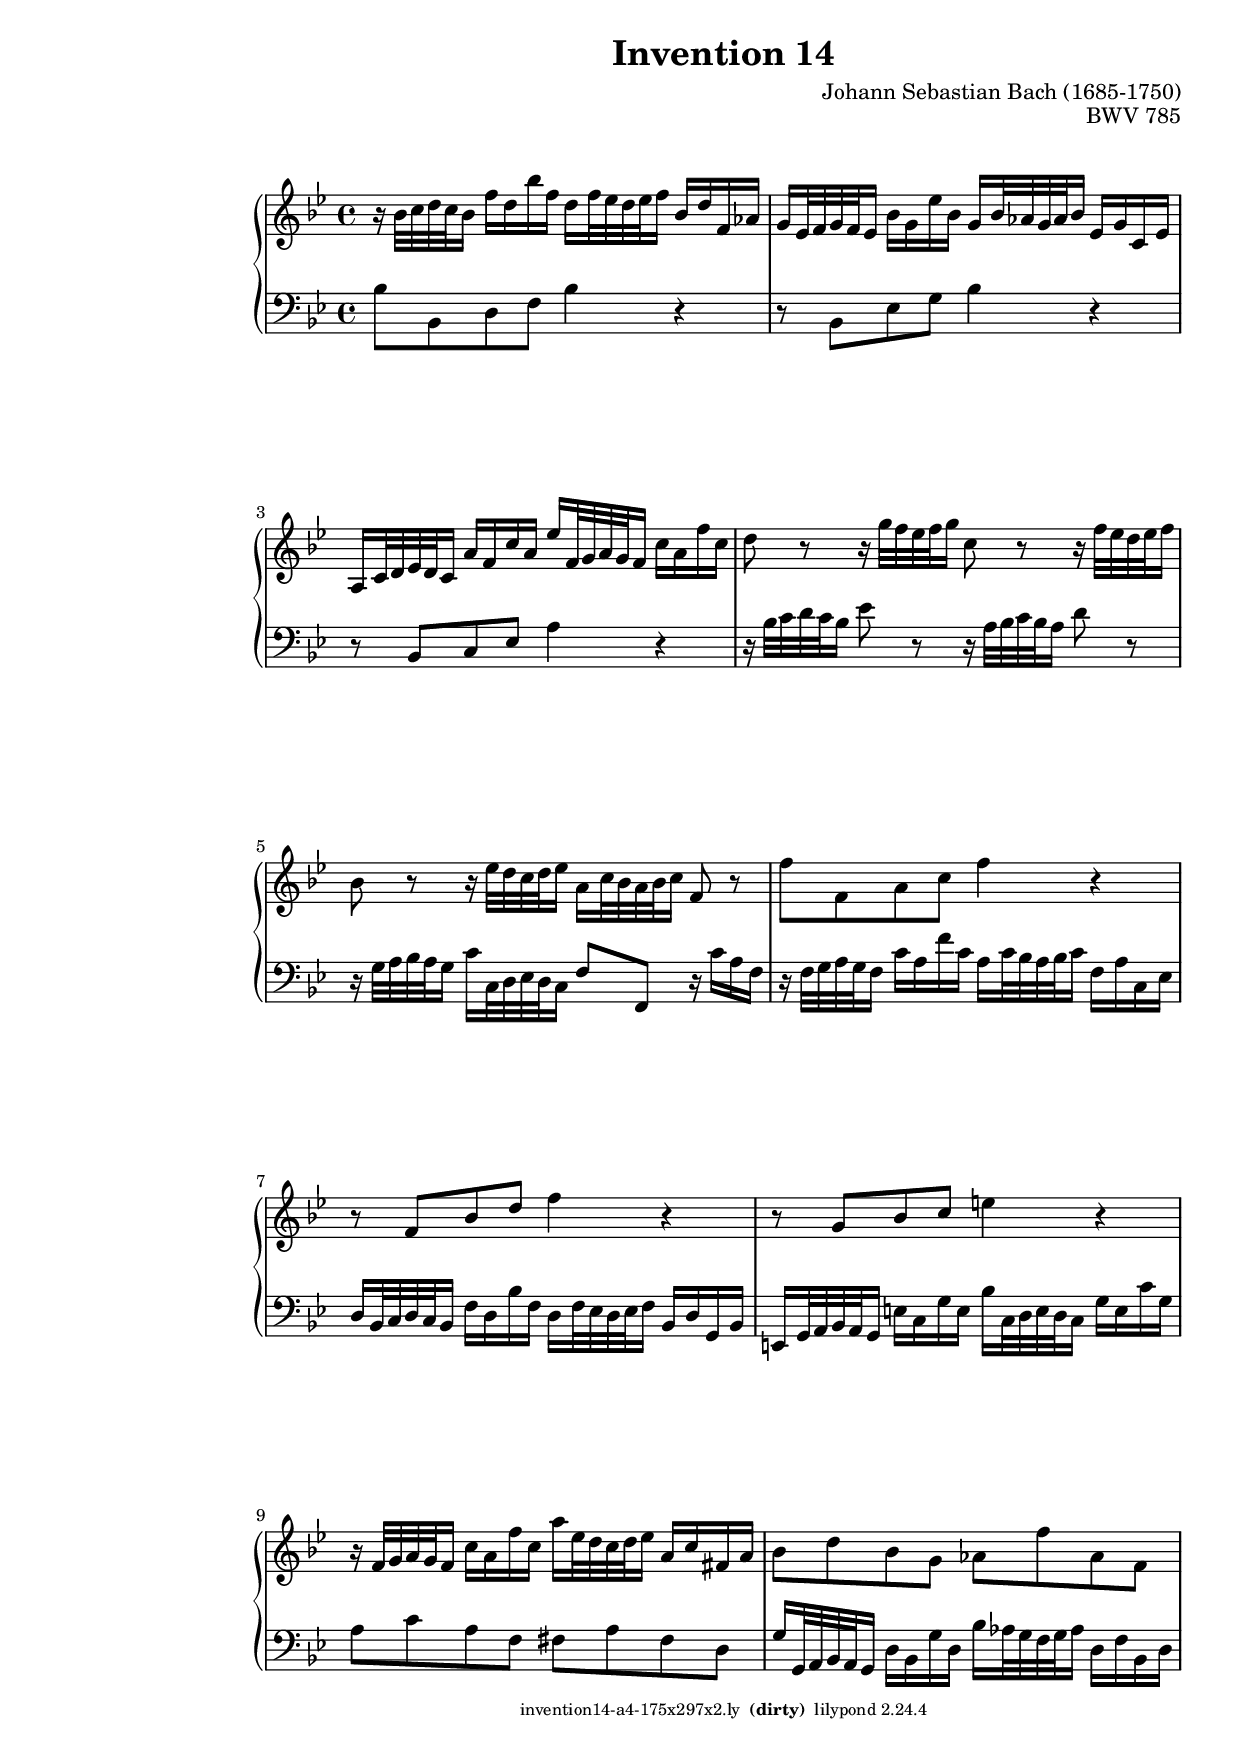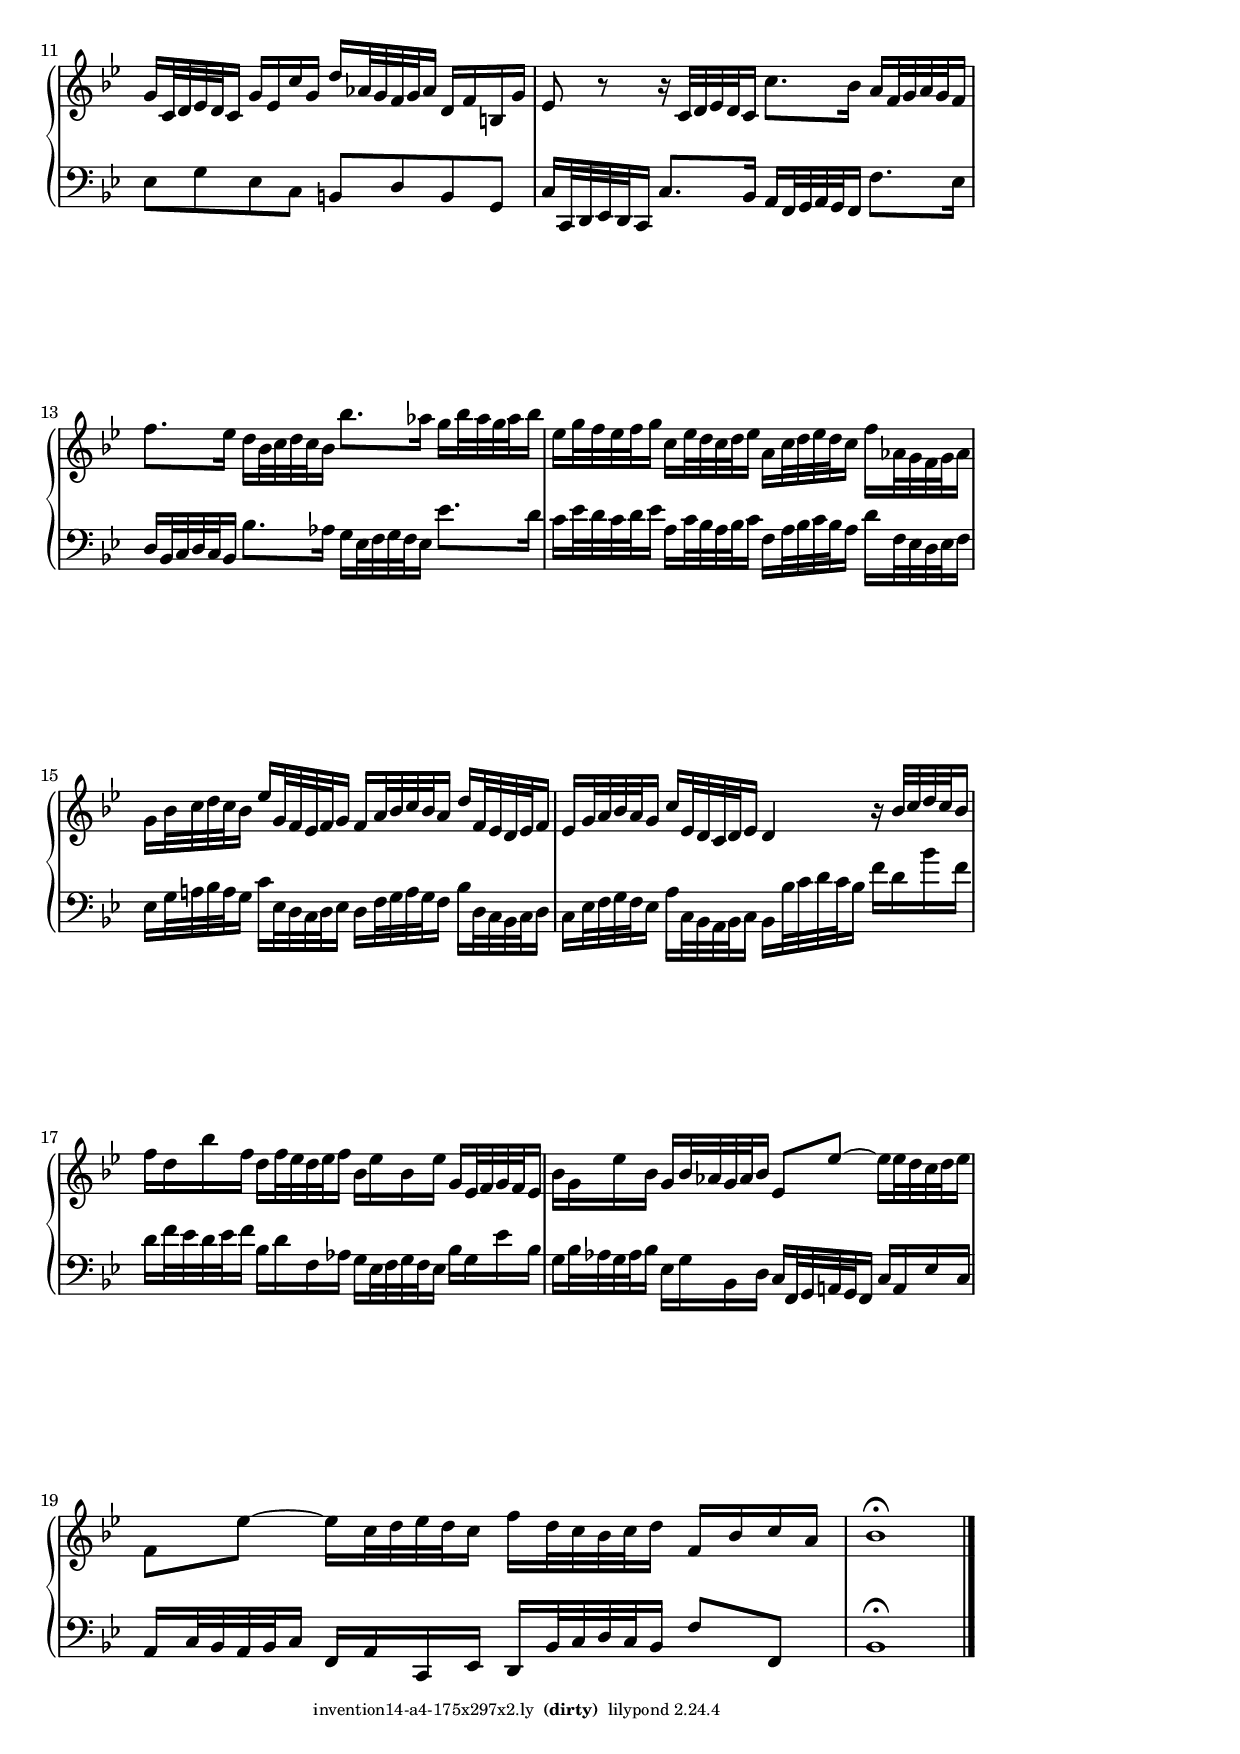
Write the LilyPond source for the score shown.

\include "../../include/general.ily"
\include "../../include/a4-175x297.ily"
#(set-global-staff-size 19)
breaks = { \repeat unfold 10 { s1 \noBreak s1 \break } }

\header {
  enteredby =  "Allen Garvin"
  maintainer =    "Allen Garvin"
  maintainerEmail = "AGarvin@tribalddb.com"
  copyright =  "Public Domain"
  filename =   "bach-invention-14.ly"
  title =   "Invention 14"
  opus =    "BWV 785"
  composer =   "Johann Sebastian Bach (1685-1750)"
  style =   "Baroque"
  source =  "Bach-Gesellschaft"
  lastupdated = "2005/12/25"

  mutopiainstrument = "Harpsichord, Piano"
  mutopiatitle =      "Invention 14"
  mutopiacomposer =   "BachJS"
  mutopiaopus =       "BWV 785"

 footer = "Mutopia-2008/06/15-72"
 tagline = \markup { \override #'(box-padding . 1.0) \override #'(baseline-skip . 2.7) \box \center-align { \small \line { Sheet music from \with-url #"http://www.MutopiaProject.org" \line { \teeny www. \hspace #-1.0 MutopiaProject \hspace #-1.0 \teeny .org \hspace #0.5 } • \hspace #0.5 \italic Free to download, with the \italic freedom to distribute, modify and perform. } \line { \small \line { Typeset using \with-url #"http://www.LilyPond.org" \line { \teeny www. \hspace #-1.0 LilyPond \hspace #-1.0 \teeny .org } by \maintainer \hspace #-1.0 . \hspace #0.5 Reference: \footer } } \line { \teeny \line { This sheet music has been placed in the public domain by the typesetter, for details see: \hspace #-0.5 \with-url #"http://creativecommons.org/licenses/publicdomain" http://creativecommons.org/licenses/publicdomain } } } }
}

\version "2.11.46"

voiceone =  \relative c'' {
  \set Staff.midiInstrument = "harpsichord"
  \key bes \major
  \time 4/4

  r16  bes32[ c d c bes16]  f'[ d bes' f]
  d[ f32 ees d ees f16]  bes,[ d f, aes] |                         % bar 1
  g[ ees32 f g f ees16]  bes'[ g ees' bes]
  g[ bes32 aes g aes bes16]  ees,[ g c, ees] |                     % bar 2
  a,[ c32 d ees d c16]  a'[ f c' a]
  ees'[ f,32 g a g f16]  c'[ a f' c] |                             % bar 3
  d8 r r16  g32[ f ees f g16] c,8 r r16  f32[ ees d ees f16] |     % bar 4
  bes,8 r r16  ees32[ d c d ees16]  a,[ c32 bes a bes c16] f,8 r | % bar 5
  f'8[ f, a c] f4 r |                                              % bar 6
  r8  f,[ bes d] f4 r |                                            % bar 7
  r8  g,[ bes c] e4 r |                                            % bar 8
  r16  f,32[ g a g f16]  c'[ a f' c]
  a'[ ees32 d c d ees16]  a,[ c fis, a] |                          % bar 9
  bes8[ d bes g]  aes[ f' aes, f] |                                % bar 10
  g16[ c,32 d ees d c16]  g'[ ees c' g]
  d'[ aes32 g f g aes16]  d,[ f b, g'] |                           % bar 11
  ees8 r r16  c32[ d ees d c16]
  c'8.[ bes16]  a[ f32 g a g f16] | \break                         % bar 12
  f'8.[ ees16]  d[ bes32 c d c bes16]  bes'8.[ aes16]
  g[ bes32 aes g aes bes16] |                                      % bar 13
  ees,[ g32 f ees f g16]  c,[ ees32 d c d ees16]
  a,[ c32 d ees d c16]  f[ aes,32 g f g aes16] |                   % bar 14
  g[ bes32 c d c bes16]  ees[ g,32 f ees f g16]
  f[ a32 bes c bes a16]  d[ f,32 ees d ees f16] |                  % bar 15
  ees[ g32 a bes a g16]  c[ ees,32 d c d ees16] d4
  \stemUp r16  bes'32[ c d c bes16] \stemNeutral |                 % bar 16
  f'[ d bes' f]  d[ f32 ees d ees f16]
  bes,[ ees bes ees]  g,[ ees32 f g f ees16] |                     % bar 17
  bes'[ g ees' bes]  g[ bes32 aes g aes bes16]
  ees,8[ ees'] ~  ees16[ ees32 d c d ees16] |                      % bar 18
  f,8[ ees'] ~  ees16[ c32 d ees d c16]
  f[ d32 c bes c d16]  f,[ bes c a] |                              % bar 19
  bes1\fermata \bar "|."                                           % bar 20

}

voicetwo =  \relative c' {
  \set Staff.midiInstrument = "harpsichord"
  \key bes \major
  \time 4/4
  \clef "bass"

  bes8[ bes, d f] bes4 r |                                         % bar 1
  r8  bes,[ ees g] bes4 r |                                        % bar 2
  r8  bes,[ c ees] a4 r |                                          % bar 3
  r16  bes32[ c d c bes16] ees8 r
  r16  a,32[ bes c bes a16] d8 r |                                 % bar 4
  r16  g,32[ a bes a g16]  c[ c,32 d ees d c16]
  f8[ f,] r16  c''[ a f] |                                         % bar 5
  r16  f32[ g a g f16]  c'[ a f' c]
  a[ c32 bes a bes c16]  f,[ a c, ees] |                            % bar 6
  d[ bes32 c d c bes16]  f'[ d bes' f]
  d[ f32 ees d ees f16]  bes,16[ d g, bes] |                       % bar 7
  e,[ g32 a bes a g16]  e'[ c g' e]
  bes'[ c,32 d e d c16]  g'[ e c' g] |                             % bar 8
  a8[ c a f]  fis[ a fis d] |                                      % bar 9
  g16[ g,32 a bes a g16]  d'[ bes g' d]
  bes'[ aes32 g f g aes16]  d,[ f bes, d] |                        % bar 10
  ees8[ g ees c]  b[ d b g] |                                      % bar 11
  c16[ c,32 d ees d c16]  c'8.[ bes16]
  a[ f32 g a g f16]  f'8.[ ees16] |                                % bar 12
  d[ bes32 c d c bes16]  bes'8.[ aes16]
  g[ ees32 f g f ees16]  ees'8.[ d16] |                            % bar 13
  c[ ees32 d c d ees16]  a,[ c32 bes a bes c16]
  f,[ a32 bes c bes a16]  d[ f,32 ees d ees f16] |                 % bar 14
  ees[ g32 a! bes a g16]  c[ ees,32 d c d ees16]
  d[ f32 g a g f16]  bes[ d,32 c bes c d16] |                      % bar 15
  c[ ees32 f g f ees16]  a[ c,32 bes a bes c16]
  bes[ bes'32 c d c bes16]  f'[ d bes' f] |                        % bar 16
  d[ f32 ees d ees f16]  bes,[ d f, aes]
  g[ ees32 f g f ees16]  bes'[ g ees' bes] |                       % bar 17
  g[ bes32 aes g aes bes16]  ees,[ g bes, d]
  c[ f,32 g a! g f16]  c'[ a ees' c] |                             % bar 18
  a[ c32 bes a bes c16]  f,[ a c, ees]
  d[ bes'32 c d c bes16]  f'8[ f,] |                               % bar 19
  bes1\fermata \bar "|."                                           % bar 20

}

\score {
   \context GrandStaff <<
    \context Staff = "one" <<
      \voiceone
      \breaks
    >>
    \context Staff = "two" <<
      \voicetwo
    >>
  >>

  \layout{ indent=0 }
  
  \midi {
    \context {
      \Score
      tempoWholesPerMinute = #(ly:make-moment 65 4)
      }
    }


}

%{
changes by Urs Metzger, 2005/12/25
version 1.6.10 => 2.6.4
voiceone, bar 11: g16[ c32 d ees d c16]  g[ ees c' g] => g16[ c,32 d ees d c16]  g'[ ees c' g]
voicetwo, bar 6, 4/4 + bar 7, 1/4, one octave down
midiInstrument none = "harpsichord"
%}

%{
changes by Chris Sawer, 2005/12/27
remove line-width command in layout section
%}


